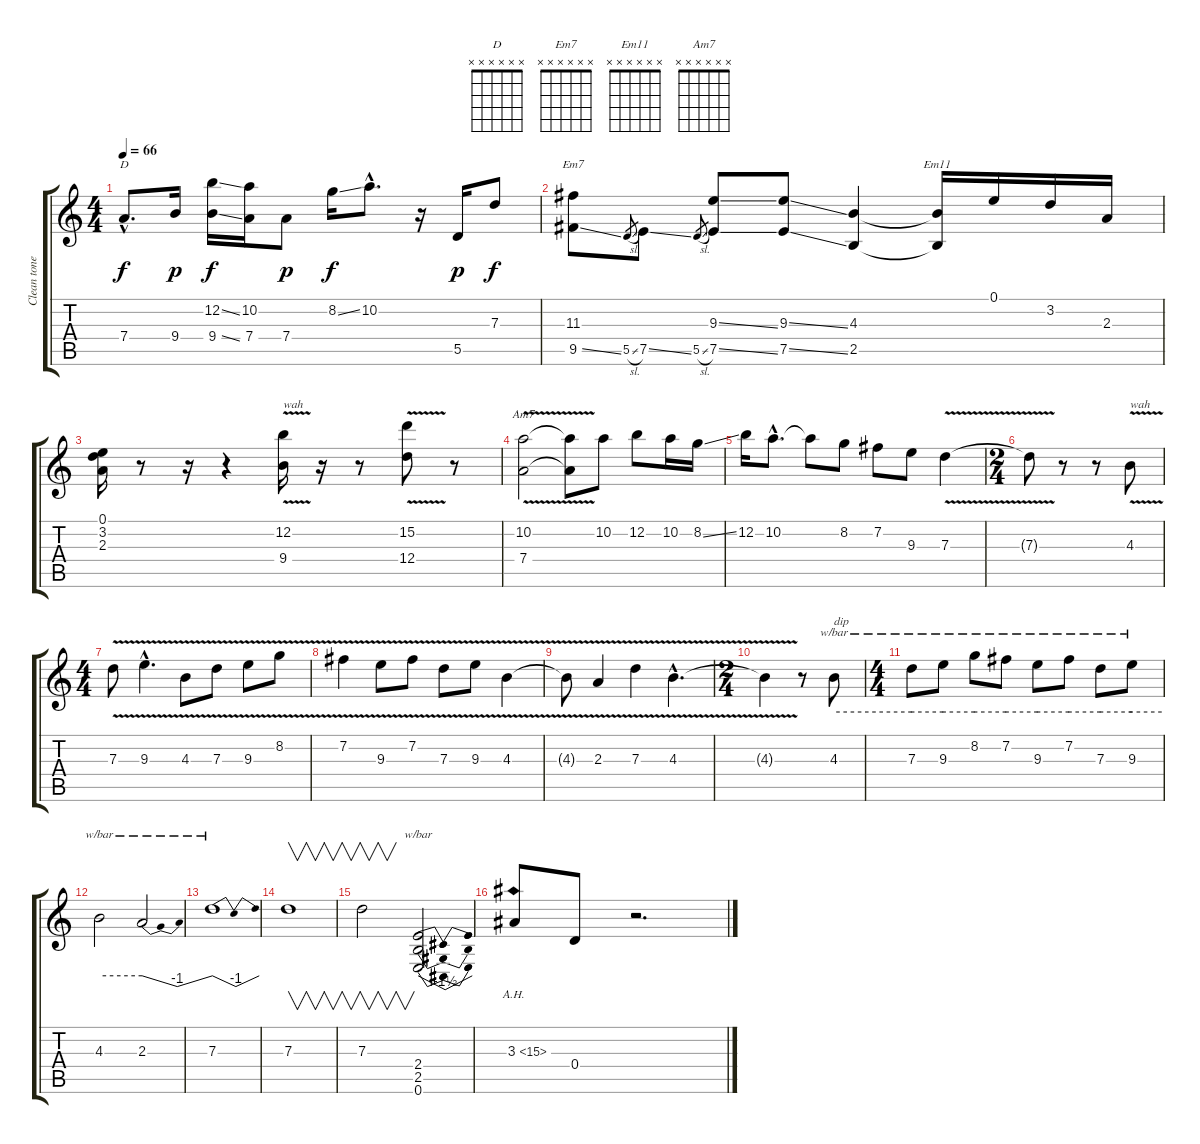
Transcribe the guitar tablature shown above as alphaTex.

\track ("Clean tone" "Clean tone") {instrument electricguitarclean}
\staff {score tabs}
\tuning (E4 B3 G3 D3 A2 E2) {hide}
\chord ("D" x x x x x x)
\chord ("Em7" x x x x x x)
\chord ("Em11" x x x x x x)
\chord ("Am7" x x x x x x)
\ts (4 4)
\tempo 66
\clef g2
\ks c
7.4{hac t}.8{d ch "D" dy f} 9.4.16{dy p} (12.2{ss} 9.4{ss}).16{dy f} (10.2 7.4).16 7.4.8{dy p} 8.2{ss}.16{dy f} 10.2{hac}.8{d} r.16 5.5.16{dy p} 7.3.8{dy f} |
(11.3 9.5{ss}).8{ch "Em7"} 5.5{sl}.8{gr} 7.5{ss}.8 5.5{sl}.8{gr} (9.3{ss} 7.5{ss}).8 (9.3{ss} 7.5{ss}).8 (4.3 2.5).4 (4.3{t} 2.5{t}).16{ch "Em11"} 0.1.16 3.2.16 2.3.16 |
(0.1 3.2 2.3).16 r.8 r.16 r.4 (12.2{v} 9.4{v}).16{txt "wah"} r.16 r.8 (15.2{v} 12.4{v}).8 r.8 |
(10.2{v} 7.4{v}).2{ch "Am7"} (10.2{t} 7.4{t}).8 10.2.8 12.2.8 10.2.16 8.2{ss}.16 |
12.2.16 10.2{hac}.8{d} 10.2{t}.8 8.2.8 7.2.8 9.3.8 7.3{v}.4 |
\ts (2 4)
7.3{t}.8 r.8 r.8 4.3{v}.8{txt "wah"} |
\ts (4 4)
7.3{v}.8 9.3{v hac}.4{d} 4.3{v}.8 7.3{v}.8 9.3{v}.8 8.2{v}.8 |
7.2{v}.4 9.3{v}.8 7.2{v}.8 7.3{v}.8 9.3{v}.8 4.3{v}.4 |
4.3{t}.8 2.3{v}.4 7.3{v}.4 4.3{v hac}.4{d} |
\ts (2 4)
4.3{t}.4 r.8 4.3.8{tbe (hold default 0 0 60 0) txt "dip" volume 0} |
\ts (4 4)
7.3.8{tbe (hold default 0 0 60 0) volume 0} 9.3.8{tbe (hold default 0 0 60 0) volume 0} 8.2.8{tbe (hold default 0 0 60 0) volume 0} 7.2.8{tbe (hold default 0 0 60 0) volume 0} 9.3.8{tbe (hold default 0 0 60 0) volume 0} 7.2.8{tbe (hold default 0 0 60 0) volume 0} 7.3.8{tbe (hold default 0 0 60 0) volume 0} 9.3.8{tbe (hold default 0 0 60 0) volume 0} |
4.3.2{tbe (hold default 0 0 60 0) volume 0} 2.3.2{tbe (dip default 0 0 30 -4 60 0) volume 0} |
7.3.1{tbe (dip default 0 0 30 -4 60 0) volume 0} |
7.3.1{v volume 0} |
7.3.2{v volume 0} (2.4 2.5 0.6).2{tbe (dip default 0 0 30 -6 60 0) volume 0} |
3.3{ah 12}.8{volume 0} 0.4.8{volume 0} r.2{d}
